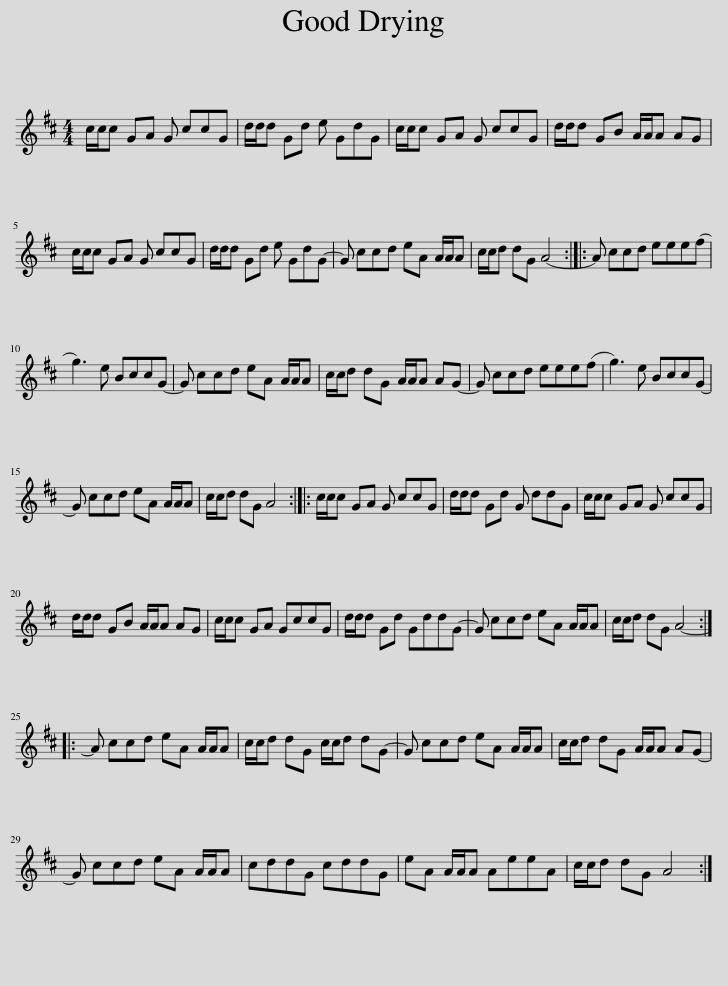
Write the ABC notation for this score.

X:1
L:1/8
M:4/4
I:linebreak $
K:D
V:1 treble
V:1
 c/c/c GA G ccG | d/d/d Gd e GdG | c/c/c GA G ccG | d/d/d GB A/A/A AG |$ c/c/c GA G ccG | %5
 d/d/d Gd e GdG- | G ccd eA A/A/A | c/c/d dG A4- :: A ccd eee(f |$ g3) e BccG- | %10
 G ccd eA A/A/A | c/c/d dG A/A/A AG- | G ccd eee(f | g3) e BccG- |$ G ccd eA A/A/A | %15
 c/c/d dG A4 :: c/c/c GA G ccG | d/d/d Gd G ddG | c/c/c GA G ccG |$ d/d/d GB A/A/A AG | %20
 c/c/c GA GccG | d/d/d Gd GddG- | G ccd eA A/A/A | c/c/d dG A4- ::$ A ccd eA A/A/A | %25
 c/c/d dG c/c/d dG- | G ccd eA A/A/A | c/c/d dG A/A/A AG- |$ G ccd eA A/A/A | cddG cddG | %30
 eA A/A/A AeeA | c/c/d dG A4 :| %32
